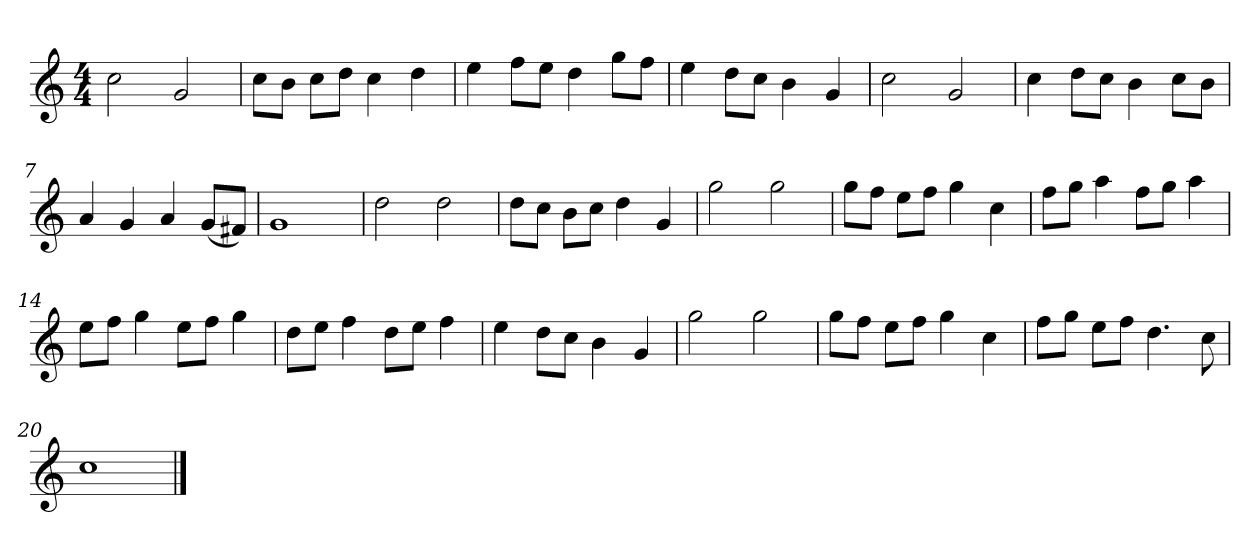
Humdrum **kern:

**kern
*part1
*staff1
*k[]
*M4/4
*MM120
=1
2cc
2g
=2
8ccL
8bJ
8ccL
8ddJ
4cc
4dd
=3
4ee
8ffL
8eeJ
4dd
8ggL
8ffJ
=4
4ee
8ddL
8ccJ
4b
4g
=5
2cc
2g
=6
4cc
8ddL
8ccJ
4b
8ccL
8bJ
=7
4a
4g
4a
(8gL
8f#XJ)
=8
1g
=9
2dd
2dd
=10
8ddL
8ccJ
8bL
8ccJ
4dd
4g
=11
2gg
2gg
=12
8ggL
8ffJ
8eeL
8ffJ
4gg
4cc
=13
8ffL
8ggJ
4aa
8ffL
8ggJ
4aa
=14
8eeL
8ffJ
4gg
8eeL
8ffJ
4gg
=15
8ddL
8eeJ
4ff
8ddL
8eeJ
4ff
=16
4ee
8ddL
8ccJ
4b
4g
=17
2gg
2gg
=18
8ggL
8ffJ
8eeL
8ffJ
4gg
4cc
=19
8ffL
8ggJ
8eeL
8ffJ
4.dd
8cc
=20
1cc
==
*-
